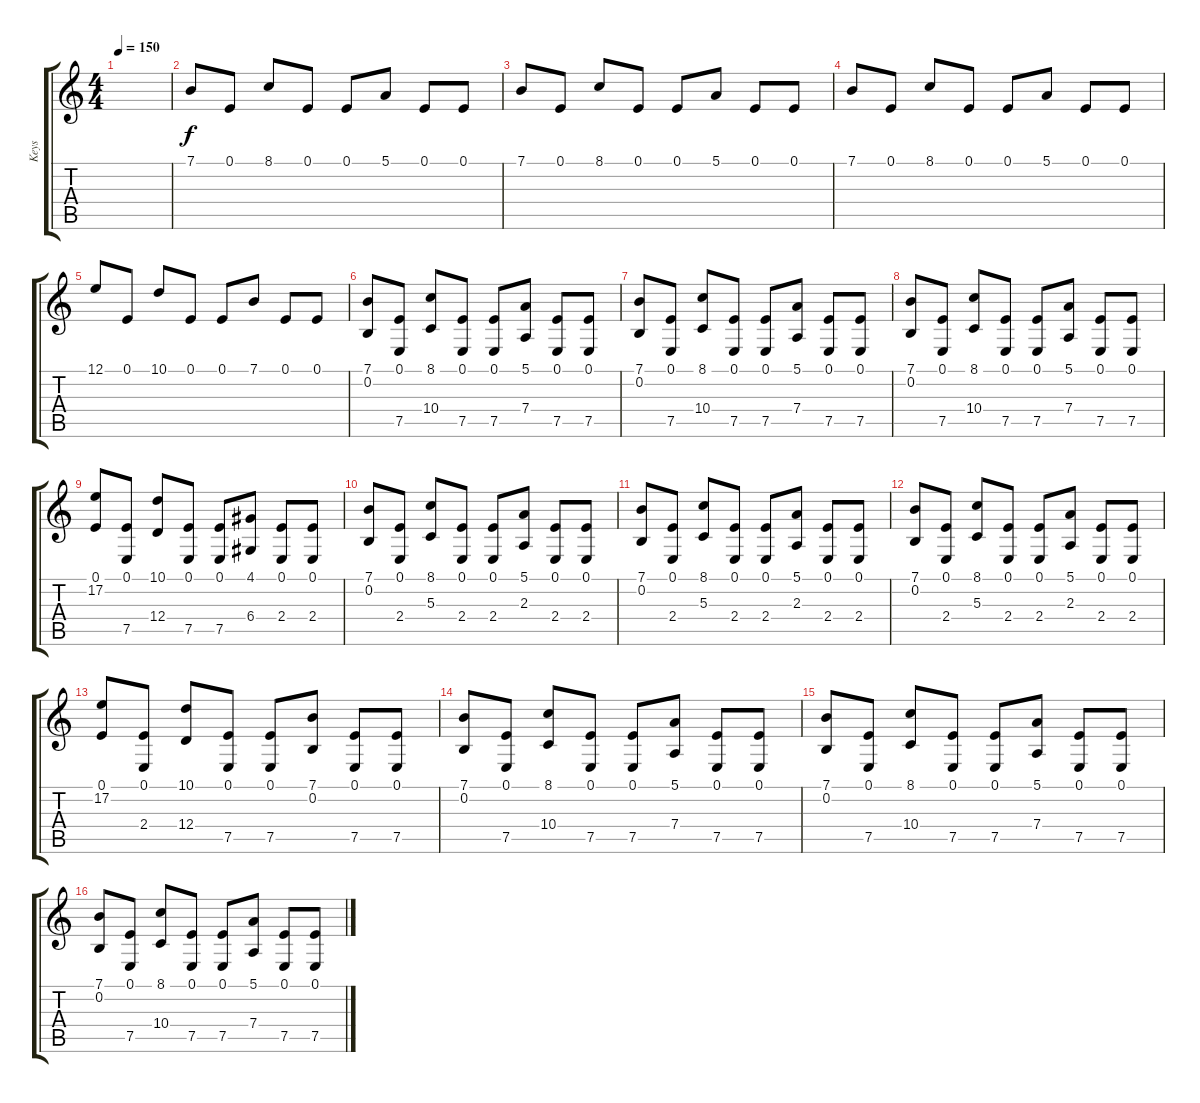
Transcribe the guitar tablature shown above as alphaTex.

\track ("Keys" "Keys") {instrument fx8scifi}
\staff {score tabs}
\tuning (E4 B3 G3 D3 A2 E2) {hide}
\ts (4 4)
\tempo 150
\tempo 110
\tempo 150
\clef g2
\ks c
|
7.1.8 0.1.8 8.1.8 0.1.8 0.1.8 5.1.8 0.1.8 0.1.8 |
7.1.8 0.1.8 8.1.8 0.1.8 0.1.8 5.1.8 0.1.8 0.1.8 |
7.1.8 0.1.8 8.1.8 0.1.8 0.1.8 5.1.8 0.1.8 0.1.8 |
12.1.8 0.1.8 10.1.8 0.1.8 0.1.8 7.1.8 0.1.8 0.1.8 |
(7.1 0.2).8{balance 8} (0.1 7.5).8 (8.1 10.4).8 (0.1 7.5).8 (0.1 7.5).8 (5.1 7.4).8 (0.1 7.5).8 (0.1 7.5).8 |
(7.1 0.2).8 (0.1 7.5).8 (8.1 10.4).8 (0.1 7.5).8 (0.1 7.5).8 (5.1 7.4).8 (0.1 7.5).8 (0.1 7.5).8 |
(7.1 0.2).8 (0.1 7.5).8 (8.1 10.4).8 (0.1 7.5).8 (0.1 7.5).8 (5.1 7.4).8 (0.1 7.5).8 (0.1 7.5).8 |
(0.1 17.2).8 (0.1 7.5).8 (10.1 12.4).8 (0.1 7.5).8 (0.1 7.5).8 (4.1 6.4).8 (0.1 2.4).8 (0.1 2.4).8 |
(7.1 0.2).8 (0.1 2.4).8 (8.1 5.3).8 (0.1 2.4).8 (0.1 2.4).8 (5.1 2.3).8 (0.1 2.4).8 (0.1 2.4).8 |
(7.1 0.2).8 (0.1 2.4).8 (8.1 5.3).8 (0.1 2.4).8 (0.1 2.4).8 (5.1 2.3).8 (0.1 2.4).8 (0.1 2.4).8 |
(7.1 0.2).8 (0.1 2.4).8 (8.1 5.3).8 (0.1 2.4).8 (0.1 2.4).8 (5.1 2.3).8 (0.1 2.4).8 (0.1 2.4).8 |
(0.1 17.2).8 (0.1 2.4).8 (10.1 12.4).8 (0.1 7.5).8 (0.1 7.5).8 (7.1 0.2).8 (0.1 7.5).8 (0.1 7.5).8 |
(7.1 0.2).8 (0.1 7.5).8 (8.1 10.4).8 (0.1 7.5).8 (0.1 7.5).8 (5.1 7.4).8 (0.1 7.5).8 (0.1 7.5).8 |
(7.1 0.2).8 (0.1 7.5).8 (8.1 10.4).8 (0.1 7.5).8 (0.1 7.5).8 (5.1 7.4).8 (0.1 7.5).8 (0.1 7.5).8 |
(7.1 0.2).8 (0.1 7.5).8 (8.1 10.4).8 (0.1 7.5).8 (0.1 7.5).8 (5.1 7.4).8 (0.1 7.5).8 (0.1 7.5).8
